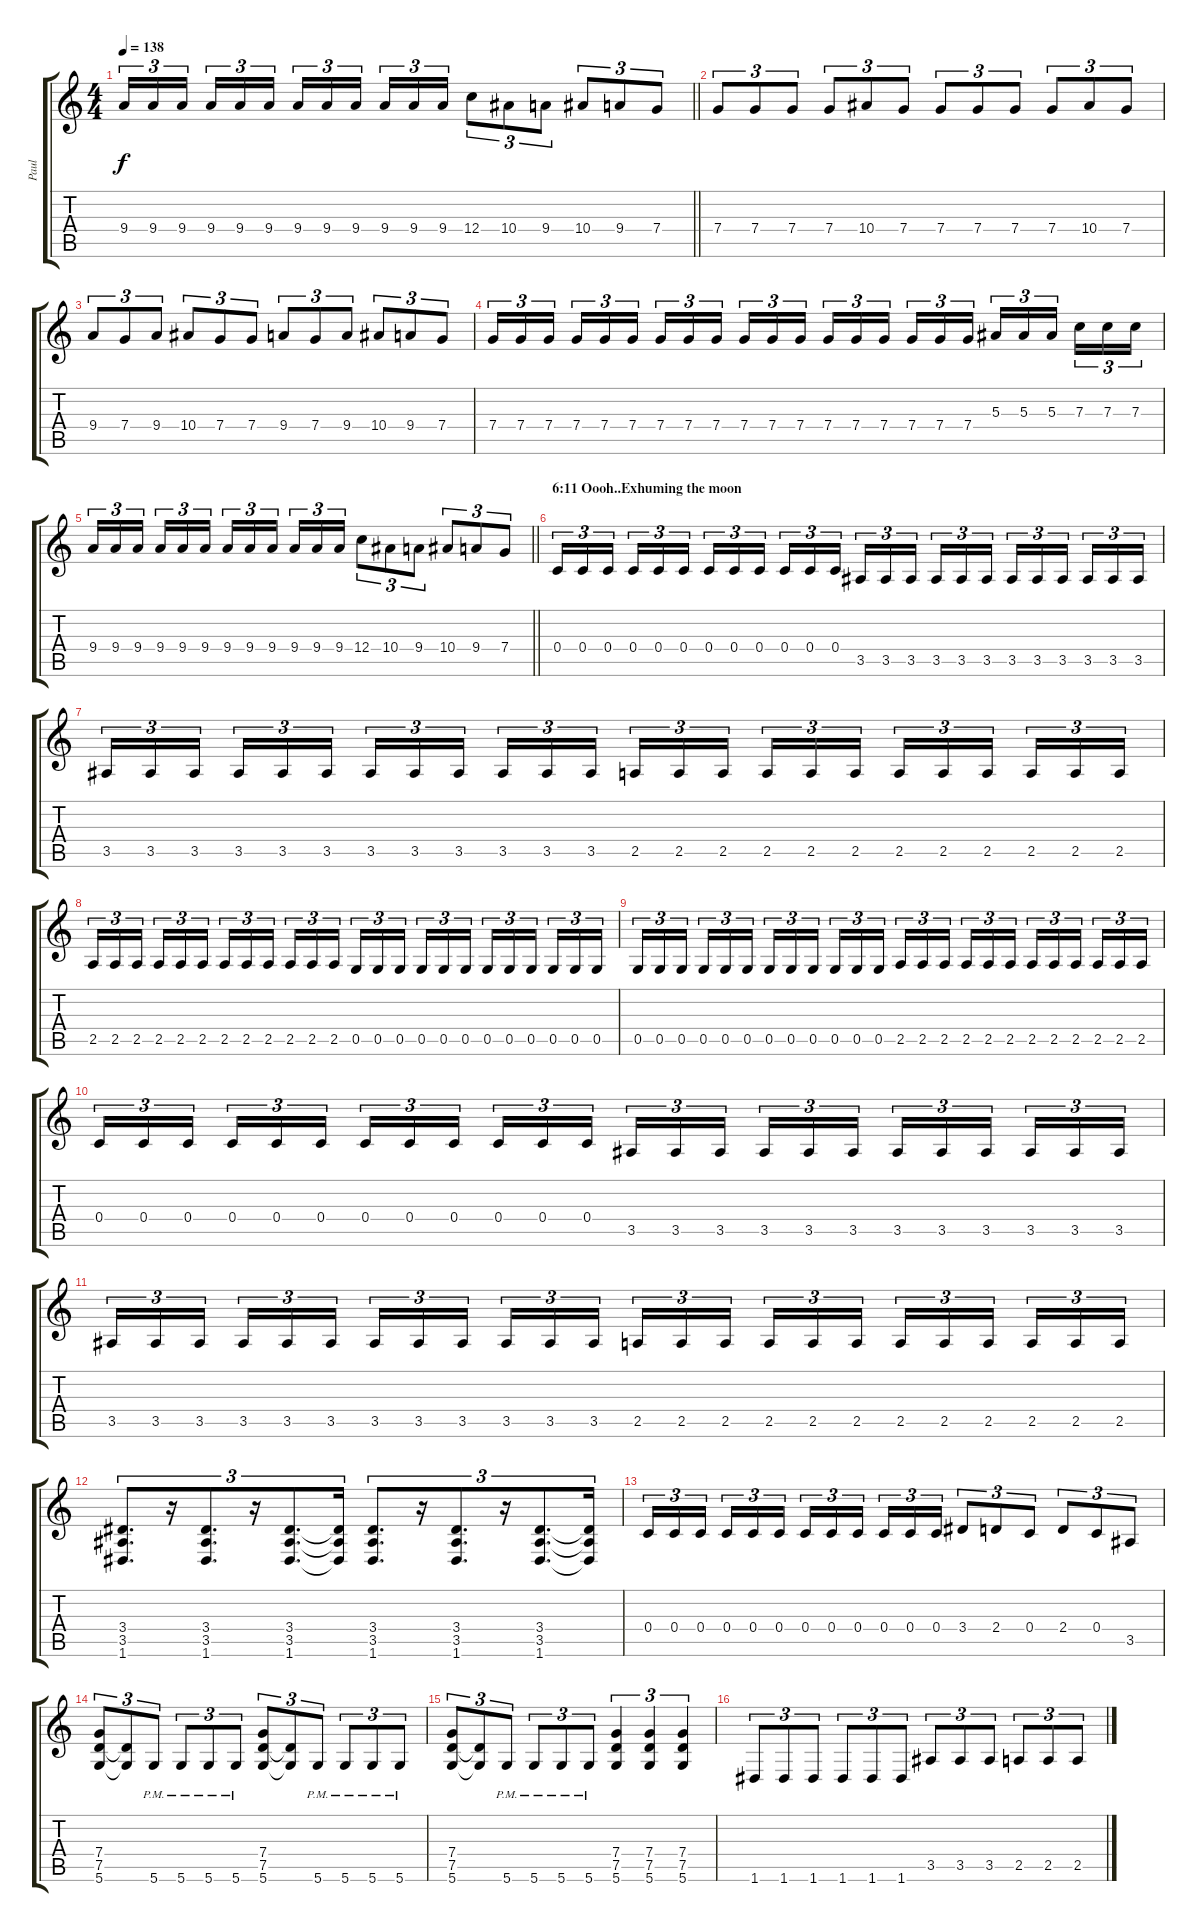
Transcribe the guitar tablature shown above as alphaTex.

\track ("Paul" "Paul") {instrument distortionguitar}
\staff {score tabs}
\tuning (D4 A3 F3 C3 G2 D2) {hide}
\ts (4 4)
\tempo 138
\clef g2
\barLineRight lightlight
\ks c
9.4.16{tu (3 2) dy f} 9.4.16{tu (3 2)} 9.4.16{tu (3 2) beam splitsecondary} 9.4.16{tu (3 2)} 9.4.16{tu (3 2)} 9.4.16{tu (3 2)} 9.4.16{tu (3 2)} 9.4.16{tu (3 2)} 9.4.16{tu (3 2) beam splitsecondary} 9.4.16{tu (3 2)} 9.4.16{tu (3 2)} 9.4.16{tu (3 2)} 12.4.8{tu (3 2)} 10.4.8{tu (3 2)} 9.4.8{tu (3 2)} 10.4.8{tu (3 2)} 9.4.8{tu (3 2)} 7.4.8{tu (3 2)} |
7.4.8{tu (3 2)} 7.4.8{tu (3 2)} 7.4.8{tu (3 2)} 7.4.8{tu (3 2)} 10.4.8{tu (3 2)} 7.4.8{tu (3 2)} 7.4.8{tu (3 2)} 7.4.8{tu (3 2)} 7.4.8{tu (3 2)} 7.4.8{tu (3 2)} 10.4.8{tu (3 2)} 7.4.8{tu (3 2)} |
9.4.8{tu (3 2)} 7.4.8{tu (3 2)} 9.4.8{tu (3 2)} 10.4.8{tu (3 2)} 7.4.8{tu (3 2)} 7.4.8{tu (3 2)} 9.4.8{tu (3 2)} 7.4.8{tu (3 2)} 9.4.8{tu (3 2)} 10.4.8{tu (3 2)} 9.4.8{tu (3 2)} 7.4.8{tu (3 2)} |
7.4.16{tu (3 2)} 7.4.16{tu (3 2)} 7.4.16{tu (3 2) beam splitsecondary} 7.4.16{tu (3 2)} 7.4.16{tu (3 2)} 7.4.16{tu (3 2)} 7.4.16{tu (3 2)} 7.4.16{tu (3 2)} 7.4.16{tu (3 2) beam splitsecondary} 7.4.16{tu (3 2)} 7.4.16{tu (3 2)} 7.4.16{tu (3 2)} 7.4.16{tu (3 2)} 7.4.16{tu (3 2)} 7.4.16{tu (3 2) beam splitsecondary} 7.4.16{tu (3 2)} 7.4.16{tu (3 2)} 7.4.16{tu (3 2)} 5.3.16{tu (3 2)} 5.3.16{tu (3 2)} 5.3.16{tu (3 2) beam splitsecondary} 7.3.16{tu (3 2)} 7.3.16{tu (3 2)} 7.3.16{tu (3 2)} |
\barLineRight lightlight
9.4.16{tu (3 2)} 9.4.16{tu (3 2)} 9.4.16{tu (3 2) beam splitsecondary} 9.4.16{tu (3 2)} 9.4.16{tu (3 2)} 9.4.16{tu (3 2)} 9.4.16{tu (3 2)} 9.4.16{tu (3 2)} 9.4.16{tu (3 2) beam splitsecondary} 9.4.16{tu (3 2)} 9.4.16{tu (3 2)} 9.4.16{tu (3 2)} 12.4.8{tu (3 2)} 10.4.8{tu (3 2)} 9.4.8{tu (3 2)} 10.4.8{tu (3 2)} 9.4.8{tu (3 2)} 7.4.8{tu (3 2)} |
\section ("" "6:11 Oooh..Exhuming the moon")
0.4.16{tu (3 2)} 0.4.16{tu (3 2)} 0.4.16{tu (3 2) beam splitsecondary} 0.4.16{tu (3 2)} 0.4.16{tu (3 2)} 0.4.16{tu (3 2)} 0.4.16{tu (3 2)} 0.4.16{tu (3 2)} 0.4.16{tu (3 2) beam splitsecondary} 0.4.16{tu (3 2)} 0.4.16{tu (3 2)} 0.4.16{tu (3 2)} 3.5.16{tu (3 2)} 3.5.16{tu (3 2)} 3.5.16{tu (3 2) beam splitsecondary} 3.5.16{tu (3 2)} 3.5.16{tu (3 2)} 3.5.16{tu (3 2)} 3.5.16{tu (3 2)} 3.5.16{tu (3 2)} 3.5.16{tu (3 2) beam splitsecondary} 3.5.16{tu (3 2)} 3.5.16{tu (3 2)} 3.5.16{tu (3 2)} |
3.5.16{tu (3 2)} 3.5.16{tu (3 2)} 3.5.16{tu (3 2) beam splitsecondary} 3.5.16{tu (3 2)} 3.5.16{tu (3 2)} 3.5.16{tu (3 2)} 3.5.16{tu (3 2)} 3.5.16{tu (3 2)} 3.5.16{tu (3 2) beam splitsecondary} 3.5.16{tu (3 2)} 3.5.16{tu (3 2)} 3.5.16{tu (3 2)} 2.5.16{tu (3 2)} 2.5.16{tu (3 2)} 2.5.16{tu (3 2) beam splitsecondary} 2.5.16{tu (3 2)} 2.5.16{tu (3 2)} 2.5.16{tu (3 2)} 2.5.16{tu (3 2)} 2.5.16{tu (3 2)} 2.5.16{tu (3 2) beam splitsecondary} 2.5.16{tu (3 2)} 2.5.16{tu (3 2)} 2.5.16{tu (3 2)} |
2.5.16{tu (3 2)} 2.5.16{tu (3 2)} 2.5.16{tu (3 2) beam splitsecondary} 2.5.16{tu (3 2)} 2.5.16{tu (3 2)} 2.5.16{tu (3 2)} 2.5.16{tu (3 2)} 2.5.16{tu (3 2)} 2.5.16{tu (3 2) beam splitsecondary} 2.5.16{tu (3 2)} 2.5.16{tu (3 2)} 2.5.16{tu (3 2)} 0.5.16{tu (3 2)} 0.5.16{tu (3 2)} 0.5.16{tu (3 2) beam splitsecondary} 0.5.16{tu (3 2)} 0.5.16{tu (3 2)} 0.5.16{tu (3 2)} 0.5.16{tu (3 2)} 0.5.16{tu (3 2)} 0.5.16{tu (3 2) beam splitsecondary} 0.5.16{tu (3 2)} 0.5.16{tu (3 2)} 0.5.16{tu (3 2)} |
0.5.16{tu (3 2)} 0.5.16{tu (3 2)} 0.5.16{tu (3 2) beam splitsecondary} 0.5.16{tu (3 2)} 0.5.16{tu (3 2)} 0.5.16{tu (3 2)} 0.5.16{tu (3 2)} 0.5.16{tu (3 2)} 0.5.16{tu (3 2) beam splitsecondary} 0.5.16{tu (3 2)} 0.5.16{tu (3 2)} 0.5.16{tu (3 2)} 2.5.16{tu (3 2)} 2.5.16{tu (3 2)} 2.5.16{tu (3 2) beam splitsecondary} 2.5.16{tu (3 2)} 2.5.16{tu (3 2)} 2.5.16{tu (3 2)} 2.5.16{tu (3 2)} 2.5.16{tu (3 2)} 2.5.16{tu (3 2) beam splitsecondary} 2.5.16{tu (3 2)} 2.5.16{tu (3 2)} 2.5.16{tu (3 2)} |
0.4.16{tu (3 2)} 0.4.16{tu (3 2)} 0.4.16{tu (3 2) beam splitsecondary} 0.4.16{tu (3 2)} 0.4.16{tu (3 2)} 0.4.16{tu (3 2)} 0.4.16{tu (3 2)} 0.4.16{tu (3 2)} 0.4.16{tu (3 2) beam splitsecondary} 0.4.16{tu (3 2)} 0.4.16{tu (3 2)} 0.4.16{tu (3 2)} 3.5.16{tu (3 2)} 3.5.16{tu (3 2)} 3.5.16{tu (3 2) beam splitsecondary} 3.5.16{tu (3 2)} 3.5.16{tu (3 2)} 3.5.16{tu (3 2)} 3.5.16{tu (3 2)} 3.5.16{tu (3 2)} 3.5.16{tu (3 2) beam splitsecondary} 3.5.16{tu (3 2)} 3.5.16{tu (3 2)} 3.5.16{tu (3 2)} |
3.5.16{tu (3 2)} 3.5.16{tu (3 2)} 3.5.16{tu (3 2) beam splitsecondary} 3.5.16{tu (3 2)} 3.5.16{tu (3 2)} 3.5.16{tu (3 2)} 3.5.16{tu (3 2)} 3.5.16{tu (3 2)} 3.5.16{tu (3 2) beam splitsecondary} 3.5.16{tu (3 2)} 3.5.16{tu (3 2)} 3.5.16{tu (3 2)} 2.5.16{tu (3 2)} 2.5.16{tu (3 2)} 2.5.16{tu (3 2) beam splitsecondary} 2.5.16{tu (3 2)} 2.5.16{tu (3 2)} 2.5.16{tu (3 2)} 2.5.16{tu (3 2)} 2.5.16{tu (3 2)} 2.5.16{tu (3 2) beam splitsecondary} 2.5.16{tu (3 2)} 2.5.16{tu (3 2)} 2.5.16{tu (3 2)} |
(3.4 3.5 1.6).8{d tu (3 2)} r.16{tu (3 2)} (3.4 3.5 1.6).8{d tu (3 2)} r.16{tu (3 2)} (3.4 3.5 1.6).8{d tu (3 2)} (3.4{t} 3.5{t} 1.6{t}).16{tu (3 2)} (3.4 3.5 1.6).8{d tu (3 2)} r.16{tu (3 2)} (3.4 3.5 1.6).8{d tu (3 2)} r.16{tu (3 2)} (3.4 3.5 1.6).8{d tu (3 2)} (3.4{t} 3.5{t} 1.6{t}).16{tu (3 2)} |
0.4.16{tu (3 2)} 0.4.16{tu (3 2)} 0.4.16{tu (3 2) beam splitsecondary} 0.4.16{tu (3 2)} 0.4.16{tu (3 2)} 0.4.16{tu (3 2)} 0.4.16{tu (3 2)} 0.4.16{tu (3 2)} 0.4.16{tu (3 2) beam splitsecondary} 0.4.16{tu (3 2)} 0.4.16{tu (3 2)} 0.4.16{tu (3 2)} 3.4.8{tu (3 2)} 2.4.8{tu (3 2)} 0.4.8{tu (3 2)} 2.4.8{tu (3 2)} 0.4.8{tu (3 2)} 3.5.8{tu (3 2)} |
(7.4 7.5 5.6).8{tu (3 2)} (7.5{t} 5.6{t}).8{tu (3 2)} 5.6{pm}.8{tu (3 2)} 5.6{pm}.8{tu (3 2)} 5.6{pm}.8{tu (3 2)} 5.6{pm}.8{tu (3 2)} (7.4 7.5 5.6).8{tu (3 2)} (7.5{t} 5.6{t}).8{tu (3 2)} 5.6{pm}.8{tu (3 2)} 5.6{pm}.8{tu (3 2)} 5.6{pm}.8{tu (3 2)} 5.6{pm}.8{tu (3 2)} |
(7.4 7.5 5.6).8{tu (3 2)} (7.5{t} 5.6{t}).8{tu (3 2)} 5.6{pm}.8{tu (3 2)} 5.6{pm}.8{tu (3 2)} 5.6{pm}.8{tu (3 2)} 5.6{pm}.8{tu (3 2)} (7.4 7.5 5.6).4{tu (3 2)} (7.4 7.5 5.6).4{tu (3 2)} (7.4 7.5 5.6).4{tu (3 2)} |
1.6.8{tu (3 2)} 1.6.8{tu (3 2)} 1.6.8{tu (3 2)} 1.6.8{tu (3 2)} 1.6.8{tu (3 2)} 1.6.8{tu (3 2)} 3.5.8{tu (3 2)} 3.5.8{tu (3 2)} 3.5.8{tu (3 2)} 2.5.8{tu (3 2)} 2.5.8{tu (3 2)} 2.5.8{tu (3 2)}
